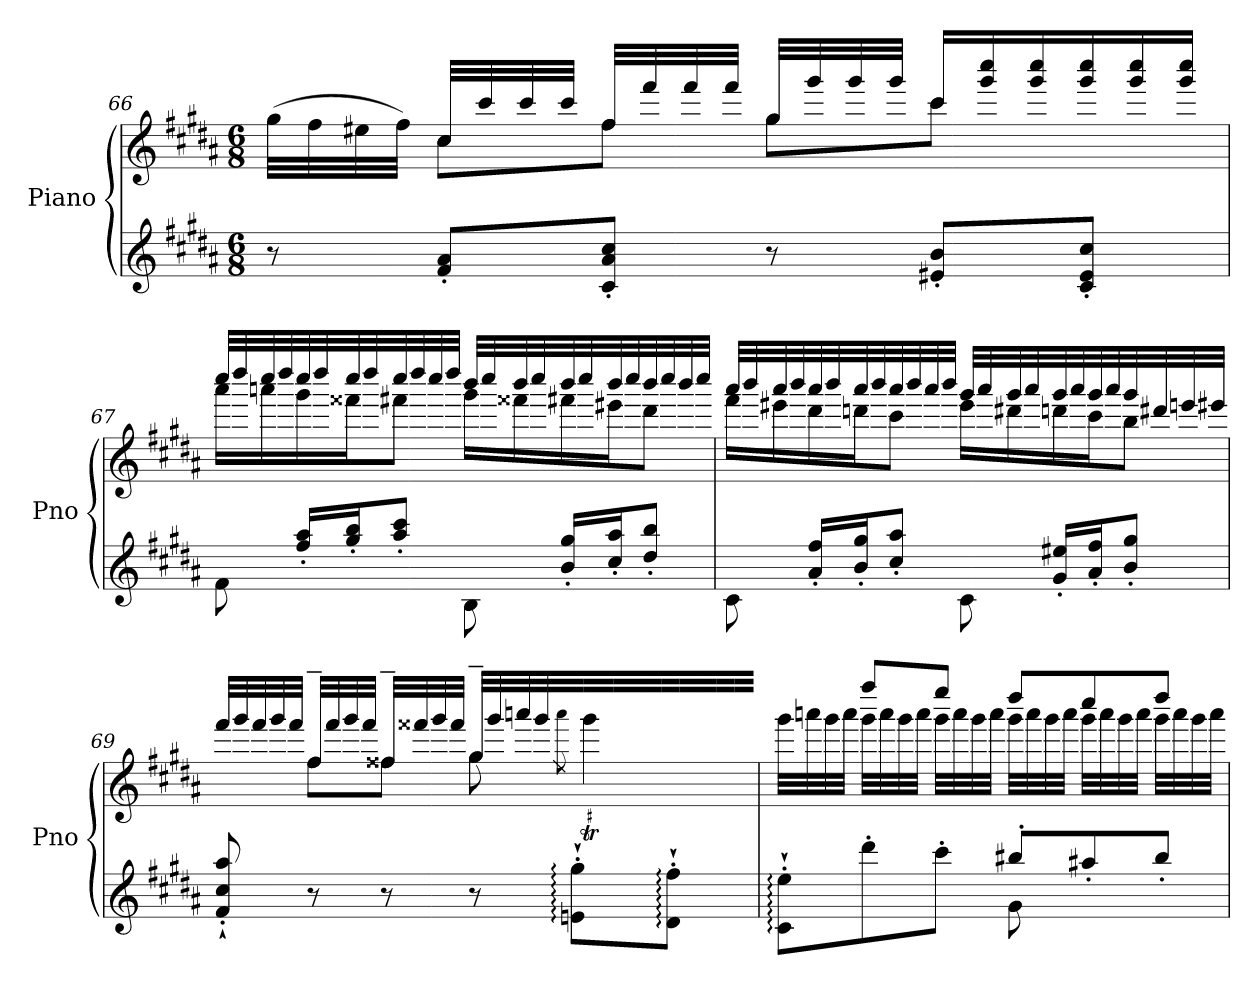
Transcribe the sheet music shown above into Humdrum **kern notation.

**kern	**kern
*part1	*part1
*staff2	*staff1
*I"Piano	*
*I'Pno	*
!!LO:PB:g=z
*clefG2	*clefG2
*k[f#c#g#d#a#]	*k[f#c#g#d#a#]
*B:	*B:
*M6/8	*M6/8
=66	=66
*	*^
8r	(32gg#\LLL	8ryy
.	32ff#\	.
.	32ee#X\	.
.	32ff#\JJJ)	.
8f#/' 8a#/'L	32cc#/LLL	8cc#\L
.	32ccc#/	.
.	32ccc#/	.
.	32ccc#/JJJ	.
8c#/' 8a#/' 8cc#/'J	32ff#/LLL	8ff#\J
.	32fff#/	.
.	32fff#/	.
.	32fff#/JJJ	.
8r	32gg#/LLL	8gg#\L
.	32ggg#/	.
.	32ggg#/	.
.	32ggg#/JJJ	.
*	*Xtuplet	*
8e#X/' 8b/'L	24ccc#/LL	8ccc#\J
.	24ggg#/ 24cccc#/	.
.	24ggg#/ 24cccc#/	.
8c#/' 8e#/' 8cc#/'J	24ggg#/ 24cccc#/	8ryy
.	24ggg#/ 24cccc#/	.
.	24ggg#/ 24cccc#/JJ	.
!!LO:LB:g=z	!!
=67	=67	=67
8f#\	32cccc#/LLL	16aaa#\LL
.	32dddd#/	.
.	32cccc#/	16aaan\
.	32dddd#/	.
16ff#/' 16aa#/'LL	32cccc#/	16ggg#\
.	32dddd#/	.
16gg#/' 16bb/'J	32cccc#/	16fff##X\J
.	32dddd#/	.
8aa#/' 8ccc#/'J	32cccc#/	8fff#X\J
.	32dddd#/	.
.	32cccc#/	.
.	32dddd#/JJJ	.
8B\	32bbb/LLL	16ggg#\LL
.	32cccc#/	.
.	32bbb/	16fff##X\
.	32cccc#/	.
16b/' 16gg#/'LL	32bbb/	16fff#X\
.	32cccc#/	.
16cc#/' 16aa#/'J	32bbb/	16eee#X\J
.	32cccc#/	.
8dd#/' 8bb/'J	32bbb/	8ddd#\J
.	32cccc#/	.
.	32bbb/	.
.	32cccc#/JJJ	.
!!LO:LB:g=z	!!
=68	=68	=68
8c#\	32aaa#/LLL	16fff#\LL
.	32bbb/	.
.	32aaa#/	16eee#X\
.	32bbb/	.
16a#/' 16ff#/'LL	32aaa#/	16ddd#\
.	32bbb/	.
16b/' 16gg#/'J	32aaa#/	16dddn\J
.	32bbb/	.
8cc#/' 8aa#/'J	32aaa#/	8ccc#\J
.	32bbb/	.
.	32aaa#/	.
.	32bbb/JJJ	.
8c#\	32ggg#/LLL	16eee#\LL
.	32aaa#/	.
.	32ggg#/	16ddd#X\
.	32aaa#/	.
16g#/' 16ee#X/'LL	32ggg#/	16dddn\
.	32aaa#/	.
16a#/' 16ff#/'J	32ggg#/	16ccc#\J
.	32aaa#/	.
8b/' 8gg#/'J	32ggg#/	8bb\J
.	32ddd#X/	.
.	32eeen/	.
.	32eee#X/JJJ	.
!!LO:PB:g=z	!!
=69	=69	=69
8f#/`' 8cc#/`' 8aa#/`'	40fff#/LLL	8ryy
.	40ggg#/	.
.	40fff#/	.
.	40ggg#/	.
.	40fff#/JJJ	.
8r	32ff#~/LLL	8ff#\L
.	32fff#/	.
.	32ggg#/	.
.	32fff#/JJJ	.
8r	32ff##X~/LLL	8ff##\J
.	32fff##X/	.
.	32ggg#/	.
.	32fff##/JJJ	.
8r	32gg#~/LLL	8gg#\
.	32ggg#/	.
.	32aaan/	.
.	32ggg#/	.
.	.	8qaaa\
8en\:`' 8gg#\:`'L	32aaayy	4ggg#T\
.	32ggg#yy	.
.	32aaayy	.
.	32ggg#yy	.
8d#\:`' 8ff#\:`'J	32aaayy	.
.	32ggg#yy	.
.	48aaayy	.
.	48ggg#yy	.
.	48aaaJJJyy	.
!!LO:LB:g=z	!!
=70	=70	=70
*^	*	*
8c#\:`' 8ee\:`'L	4.ryy	8ryy	32ggg#\LLL
.	.	.	32aaan\
.	.	.	32ggg#\
.	.	.	32aaa\JJJ
8ddd#'\	.	8ffff#/L	32ggg#\LLL
.	.	.	32aaa\
.	.	.	32ggg#\
.	.	.	32aaa\JJJ
8ccc#'\J	.	8eeee/J	32ggg#\LLL
.	.	.	32aaa\
.	.	.	32ggg#\
.	.	.	32aaa\JJJ
8bb#X'/L	8g#\	8dddd#/L	32ggg#\LLL
.	.	.	32aaa\
.	.	.	32ggg#\
.	.	.	32aaa\JJJ
8aa#X'/	4ryy	8cccc#/	32ggg#\LLL
.	.	.	32aaa\
.	.	.	32ggg#\
.	.	.	32aaa\JJJ
8bb#'/J	.	8dddd#/J	32ggg#\LLL
.	.	.	32aaa\
.	.	.	32ggg#\
.	.	.	32aaa\JJJ
*v	*v	*	*
*	*v	*v
=	=
*-	*-
